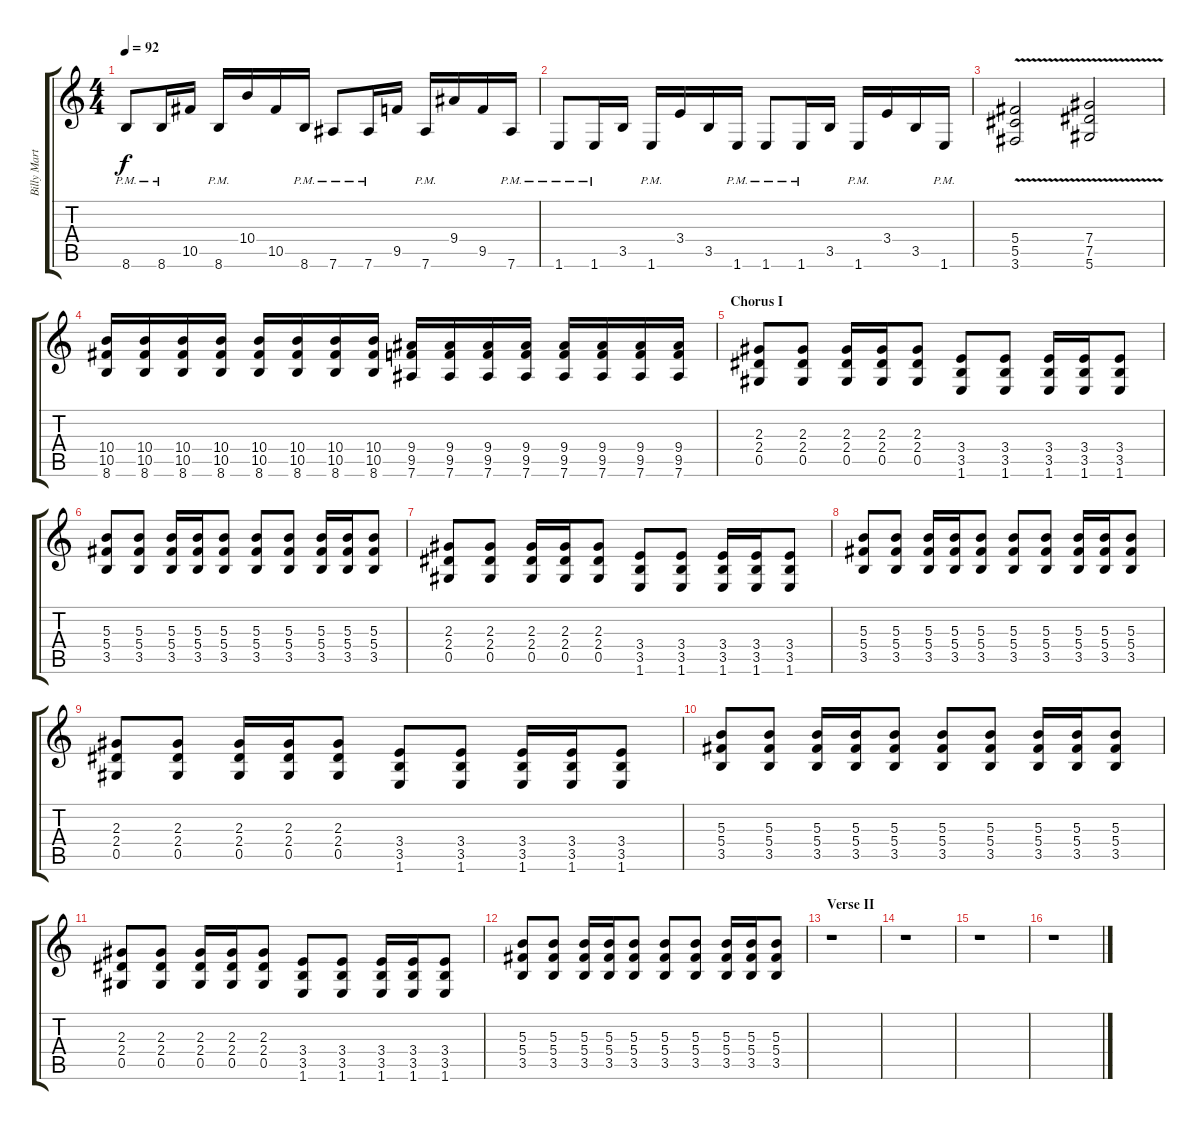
\track ("Billy Martin - Lead Guitar" "Billy Mart") {instrument overdrivenguitar}
\staff {score tabs}
\tuning (Eb4 Bb3 Gb3 Db3 Ab2 Eb2) {hide}
\ts (4 4)
\tempo 92
\clef g2
\ks c
8.6{pm}.8{dy f} 8.6{pm}.16 10.5.16 8.6{pm}.16 10.4.16 10.5.16 8.6{pm}.16 7.6{pm}.8 7.6{pm}.16 9.5.16 7.6{pm}.16 9.4.16 9.5.16 7.6{pm}.16 |
1.6{pm}.8 1.6{pm}.16 3.5.16 1.6{pm}.16 3.4.16 3.5.16 1.6{pm}.16 1.6{pm}.8 1.6{pm}.16 3.5.16 1.6{pm}.16 3.4.16 3.5.16 1.6{pm}.16 |
(5.4{v} 5.5{v} 3.6{v}).2{volume 12 instrument distortionguitar} (7.4{v} 7.5{v} 5.6{v}).2 |
(10.4 10.5 8.6).16 (10.4 10.5 8.6).16 (10.4 10.5 8.6).16 (10.4 10.5 8.6).16 (10.4 10.5 8.6).16 (10.4 10.5 8.6).16 (10.4 10.5 8.6).16 (10.4 10.5 8.6).16 (9.4 9.5 7.6).16 (9.4 9.5 7.6).16 (9.4 9.5 7.6).16 (9.4 9.5 7.6).16 (9.4 9.5 7.6).16 (9.4 9.5 7.6).16 (9.4 9.5 7.6).16 (9.4 9.5 7.6).16 |
\section ("" "Chorus I")
(2.3 2.4 0.5).8 (2.3 2.4 0.5).8 (2.3 2.4 0.5).16 (2.3 2.4 0.5).16 (2.3 2.4 0.5).8 (3.4 3.5 1.6).8 (3.4 3.5 1.6).8 (3.4 3.5 1.6).16 (3.4 3.5 1.6).16 (3.4 3.5 1.6).8 |
(5.3 5.4 3.5).8 (5.3 5.4 3.5).8 (5.3 5.4 3.5).16 (5.3 5.4 3.5).16 (5.3 5.4 3.5).8 (5.3 5.4 3.5).8 (5.3 5.4 3.5).8 (5.3 5.4 3.5).16 (5.3 5.4 3.5).16 (5.3 5.4 3.5).8 |
(2.3 2.4 0.5).8 (2.3 2.4 0.5).8 (2.3 2.4 0.5).16 (2.3 2.4 0.5).16 (2.3 2.4 0.5).8 (3.4 3.5 1.6).8 (3.4 3.5 1.6).8 (3.4 3.5 1.6).16 (3.4 3.5 1.6).16 (3.4 3.5 1.6).8 |
(5.3 5.4 3.5).8 (5.3 5.4 3.5).8 (5.3 5.4 3.5).16 (5.3 5.4 3.5).16 (5.3 5.4 3.5).8 (5.3 5.4 3.5).8 (5.3 5.4 3.5).8 (5.3 5.4 3.5).16 (5.3 5.4 3.5).16 (5.3 5.4 3.5).8 |
(2.3 2.4 0.5).8 (2.3 2.4 0.5).8 (2.3 2.4 0.5).16 (2.3 2.4 0.5).16 (2.3 2.4 0.5).8 (3.4 3.5 1.6).8 (3.4 3.5 1.6).8 (3.4 3.5 1.6).16 (3.4 3.5 1.6).16 (3.4 3.5 1.6).8 |
(5.3 5.4 3.5).8 (5.3 5.4 3.5).8 (5.3 5.4 3.5).16 (5.3 5.4 3.5).16 (5.3 5.4 3.5).8 (5.3 5.4 3.5).8 (5.3 5.4 3.5).8 (5.3 5.4 3.5).16 (5.3 5.4 3.5).16 (5.3 5.4 3.5).8 |
(2.3 2.4 0.5).8 (2.3 2.4 0.5).8 (2.3 2.4 0.5).16 (2.3 2.4 0.5).16 (2.3 2.4 0.5).8 (3.4 3.5 1.6).8 (3.4 3.5 1.6).8 (3.4 3.5 1.6).16 (3.4 3.5 1.6).16 (3.4 3.5 1.6).8 |
(5.3 5.4 3.5).8 (5.3 5.4 3.5).8 (5.3 5.4 3.5).16 (5.3 5.4 3.5).16 (5.3 5.4 3.5).8 (5.3 5.4 3.5).8 (5.3 5.4 3.5).8 (5.3 5.4 3.5).16 (5.3 5.4 3.5).16 (5.3 5.4 3.5).8 |
\section ("" "Verse II")
r.1 |
r.1 |
r.1 |
r.1
